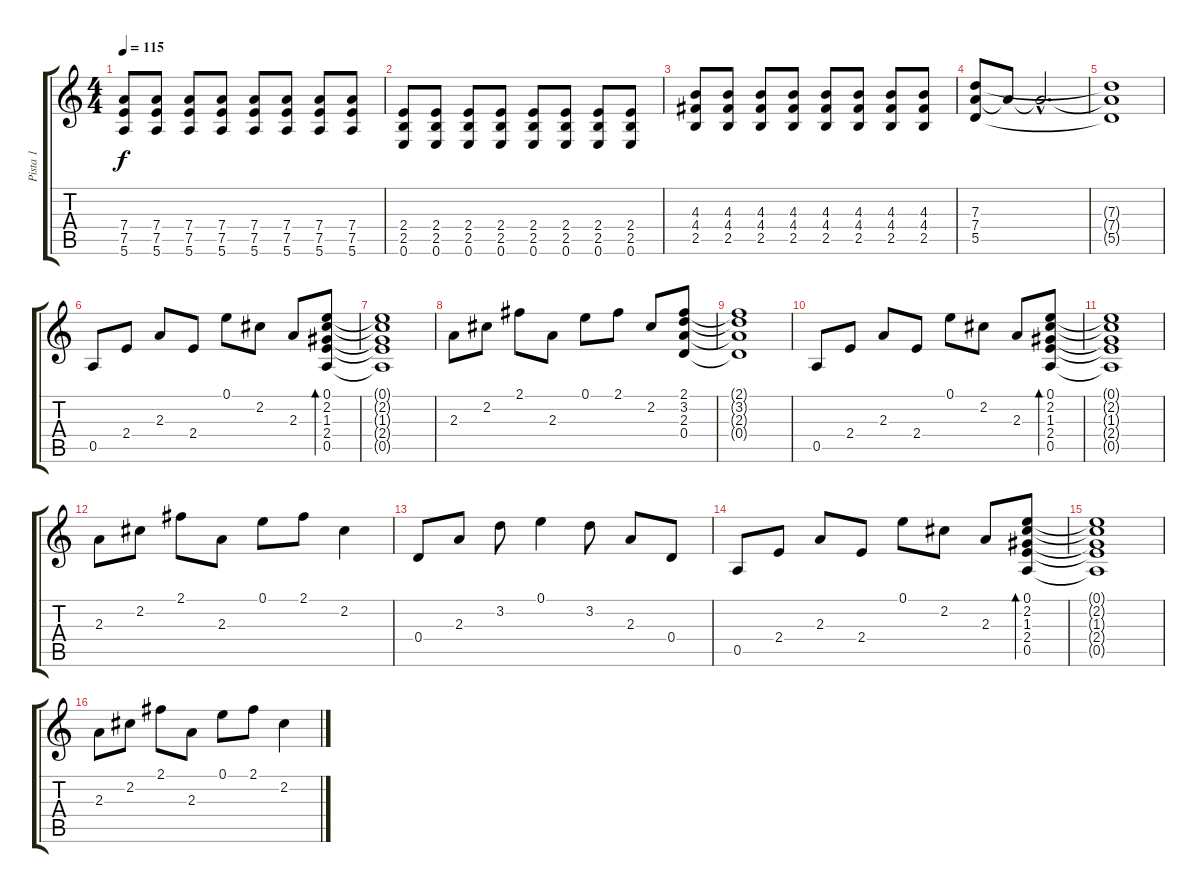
\track ("Pista 1" "Pista 1") {instrument electricguitarclean}
\staff {score tabs}
\tuning (E4 B3 G3 D3 A2 E2) {hide}
\ts (4 4)
\tempo 115
\clef g2
\ks c
(7.4 7.5 5.6).8{dy f} (7.4 7.5 5.6).8 (7.4 7.5 5.6).8 (7.4 7.5 5.6).8 (7.4 7.5 5.6).8 (7.4 7.5 5.6).8 (7.4 7.5 5.6).8 (7.4 7.5 5.6).8 |
(2.4 2.5 0.6).8 (2.4 2.5 0.6).8 (2.4 2.5 0.6).8 (2.4 2.5 0.6).8 (2.4 2.5 0.6).8 (2.4 2.5 0.6).8 (2.4 2.5 0.6).8 (2.4 2.5 0.6).8 |
(4.3 4.4 2.5).8 (4.3 4.4 2.5).8 (4.3 4.4 2.5).8 (4.3 4.4 2.5).8 (4.3 4.4 2.5).8 (4.3 4.4 2.5).8 (4.3 4.4 2.5).8 (4.3 4.4 2.5).8 |
(7.3 7.4 5.5).8 7.4{t}.8 7.4{hac t}.2{d} |
(7.3{t} 7.4{t} 5.5{t}).1 |
0.5.8{instrument electricguitarclean} 2.4.8 2.3.8 2.4.8 0.1.8 2.2.8 2.3.8 (0.1 2.2 1.3 2.4 0.5).8{bd 120} |
(0.1{t} 2.2{t} 1.3{t} 2.4{t} 0.5{t}).1 |
2.3.8 2.2.8 2.1.8 2.3.8 0.1.8 2.1.8 2.2.8 (2.1 3.2 2.3 0.4).8 |
(2.1{t} 3.2{t} 2.3{t} 0.4{t}).1 |
0.5.8 2.4.8 2.3.8 2.4.8 0.1.8 2.2.8 2.3.8 (0.1 2.2 1.3 2.4 0.5).8{bd 120} |
(0.1{t} 2.2{t} 1.3{t} 2.4{t} 0.5{t}).1 |
2.3.8 2.2.8 2.1.8 2.3.8 0.1.8 2.1.8 2.2.4 |
0.4.8 2.3.8 3.2.8 0.1.4 3.2.8 2.3.8 0.4.8 |
0.5.8 2.4.8 2.3.8 2.4.8 0.1.8 2.2.8 2.3.8 (0.1 2.2 1.3 2.4 0.5).8{bd 120} |
(0.1{t} 2.2{t} 1.3{t} 2.4{t} 0.5{t}).1 |
2.3.8 2.2.8 2.1.8 2.3.8 0.1.8 2.1.8 2.2.4
